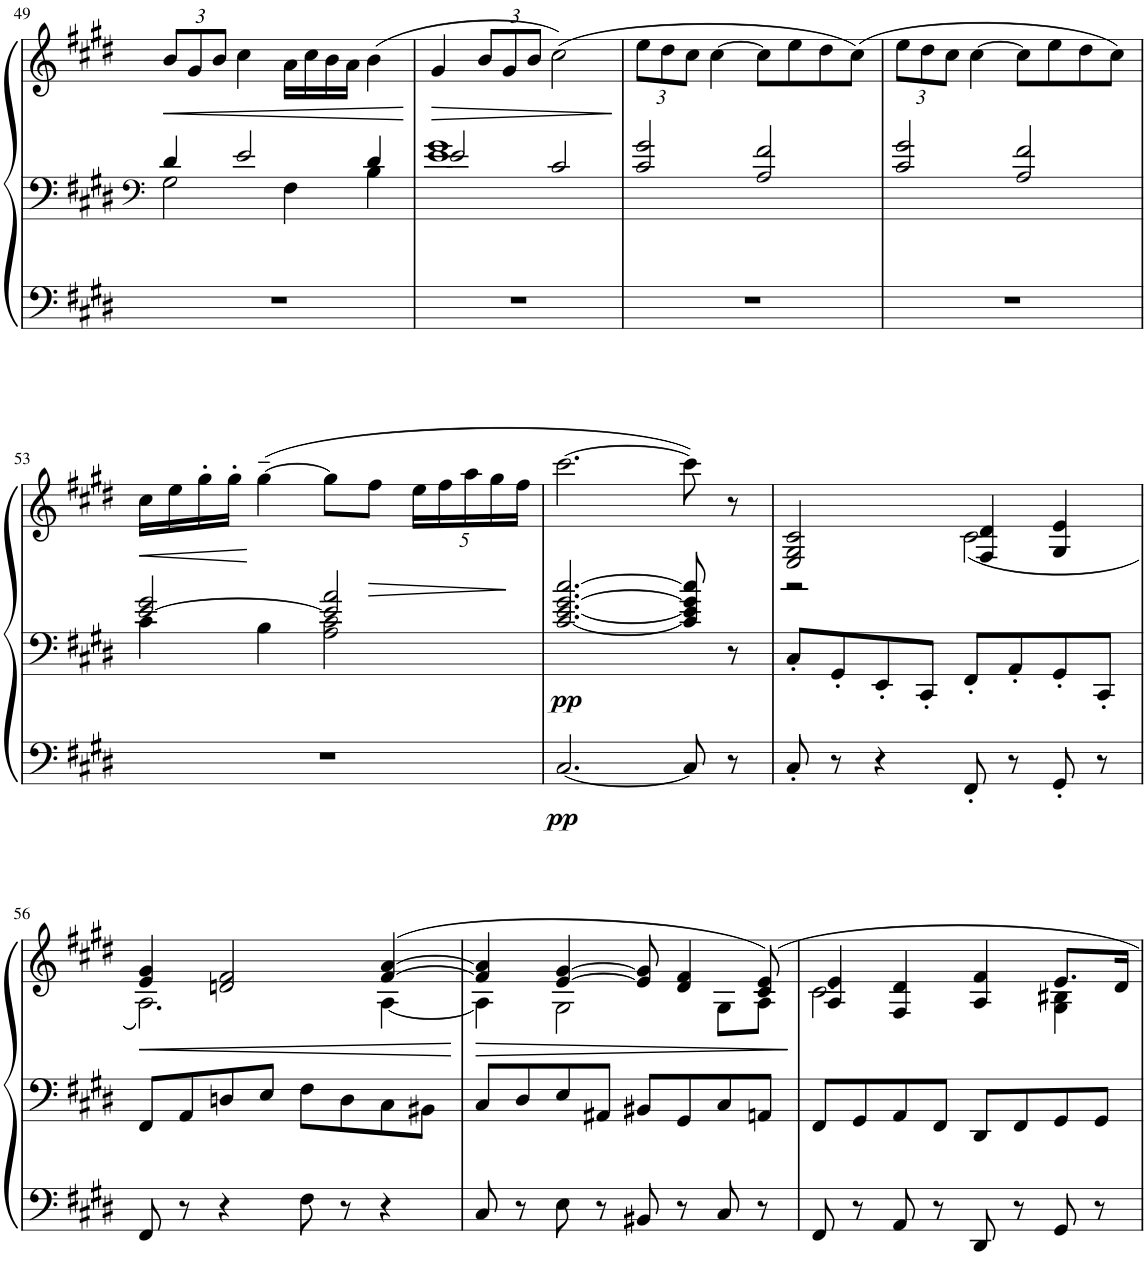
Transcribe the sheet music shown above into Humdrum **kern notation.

**kern	**kern	**kern	**dynam
*part1	*part1	*part1	*part1
*staff3	*staff2	*staff1	*staff1/2/3
*I"Pipe Organ	*	*	*
*I'P Org	*	*	*
!!LO:PB:g=z
*clefF4	*clefF4	*clefG2	*
*k[f#c#g#d#]	*k[f#c#g#d#]	*k[f#c#g#d#]	*
*M4/4	*M4/4	*M4/4	*
*met(c)	*met(c)	*met(c)	*
=49	=49	=49	=49
*	*^	*	*
*	*	*	*Xbrackettup	*
!	!	!	!	!LO:HP:b
1r	4d#/	2G#\	12b/L	<
.	.	.	12g#/	.
.	.	.	12b/J	.
.	2e/	.	4cc#\	.
.	.	4F#\	16a\LL	.
.	.	.	16cc#\	.
.	.	.	16b\	.
.	.	.	16a\JJ	.
.	4d#/	4B\	(4b\	.
*	*v	*v	*	*
.	.	.	[
=50	=50	=50	=50
*	*^	*	*
!	!	!	!	!LO:HP:b
1r	2e/	1e 1g#	4g#/	>
.	.	.	12b/L	.
.	.	.	12g#/	.
.	.	.	12b/J	.
.	2c#/	.	(2cc#\)	.
*	*v	*v	*	*
.	.	.	]
=51	=51	=51	=51
1r	2c#/ 2g#/	12ee\L	.
.	.	12dd#\	.
.	.	12cc#\J	.
.	.	[4cc#\	.
.	2A/ 2f#/	8cc#\L]	.
.	.	8ee\	.
.	.	8dd#\	.
.	.	(8cc#\J)	.
=52	=52	=52	=52
1r	2c#/ 2g#/	12ee\L	.
.	.	12dd#\	.
.	.	12cc#\J	.
.	.	[4cc#\	.
.	2A/ 2f#/	8cc#\L]	.
.	.	8ee\	.
.	.	8dd#\	.
.	.	(8cc#\J)	.
!!LO:LB:g=z
=53	=53	=53	=53
*	*^	*	*
!	!	!	!	!LO:HP:b
1r	[2e/ 2g#/	4c#\	16cc#\LL	<
.	.	.	16ee\	.
.	.	.	16gg#'\)	.
.	.	.	16gg#'\JJ	.
.	.	4B\	([4gg#~\	[
.	2e/] 2a/	2A\ 2c#\	8gg#\L]	.
!	!	!	!	!LO:HP:b
.	.	.	8ff#\J	>
.	.	.	20ee\LL	.
.	.	.	20ff#\	.
.	.	.	20aa\	.
.	.	.	20gg#\	.
.	.	.	20ff#\JJ	]
*	*v	*v	*	*
=54	=54	=54	=54
!	!	!	!LO:DY:b=3
!	!	!	!LO:DY:n=1:b=2
[2.C#/	[2.c#/ [2.e/ [2.g#/ [2.cc#/	[2.ccc#\	pp pp
8C#/]	8c#/] 8e/] 8g#/] 8cc#/]	8ccc#\])	.
8r	8r	8r	.
=55	=55	=55	=55
*	*	*^	*
8C#'/	8C#'/L	2E/ 2G#/ 2c#/	2r	.
8r	8GG#'/	.	.	.
4r	8EE'/	.	.	.
.	8CC#'/J	.	.	.
8FF#'/	8FF#'/L	4F#/ 4d#/	(2c#\	.
8r	8AA'/	.	.	.
8GG#'/	8GG#'/	4G#/ 4e/	.	.
8r	8CC#'/J	.	.	.
!!LO:LB:g=z	!!
=56	=56	=56	=56	=56
!	!	!	!	!LO:HP:b
8FF#/	8FF#/L	4e/ 4g#/	2.A\)	<
8r	8AA/	.	.	.
4r	8Dn/	2dn/ 2f#/	.	.
.	8E/J	.	.	.
8F#\	8F#\L	.	.	.
8r	8D\	.	.	.
4r	8C#\	([4f#/ [4a/	[4A\	.
.	8BB#X\J	.	.	.
*	*	*v	*v	*
.	.	.	[
=57	=57	=57	=57
!	!	!	!LO:HP:b
*	*	*^	*
8C#/	8C#/L	4f#/] 4a/]	4A\]	>
8r	8D#/	.	.	.
8E\	8E/	[4e/ [4g#/	2G#\	.
8r	8AA#X/J	.	.	.
8BB#X/	8BB#X/L	8e/] 8g#/]	.	.
8r	8GG#/	4d#/ 4f#/	.	.
8C#/	8C#/	.	8G#\L	.
8r	8AAn/J	8c#/ 8e/)	8A\J	.
*	*	*v	*v	*
.	.	.	]
=58	=58	=58	=58
*	*	*^	*
8FF#/	8FF#/L	4A/ 4e/	2.c#\	.
8r	8GG#/	.	.	.
8AA/	8AA/	4F#/ 4d#/	.	.
8r	8FF#/J	.	.	.
8DD#/	8DD#/L	4A/ 4f#/	.	.
8r	8FF#/	.	.	.
8GG#/	8GG#/	8.e/L	4G#\ 4B#X\	.
8r	8GG#/J	.	.	.
.	.	16d#/Jk	.	.
*	*	*v	*v	*
=	=	=	=
*-	*-	*-	*-
